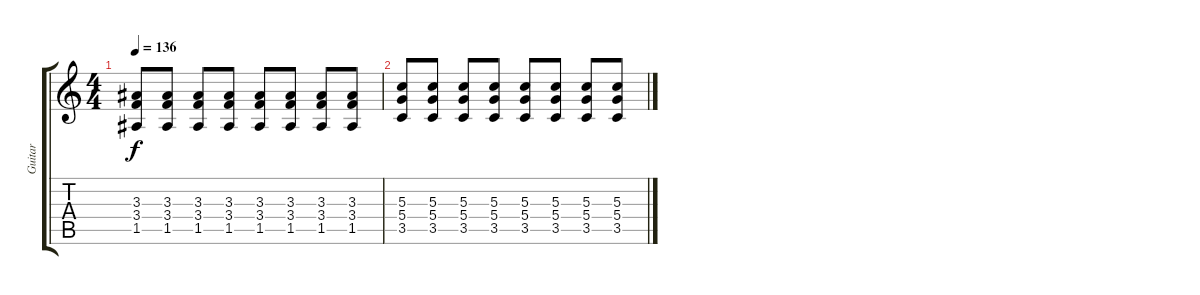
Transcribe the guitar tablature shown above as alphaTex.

\track ("Guitar" "Guitar") {instrument overdrivenguitar}
\staff {score tabs}
\tuning (E4 B3 G3 D3 A2 D2) {hide}
\ts (4 4)
\tempo 136
\clef g2
\ks c
(3.3 3.4 1.5).8{dy f} (3.3 3.4 1.5).8 (3.3 3.4 1.5).8 (3.3 3.4 1.5).8 (3.3 3.4 1.5).8 (3.3 3.4 1.5).8 (3.3 3.4 1.5).8 (3.3 3.4 1.5).8 |
(5.3 5.4 3.5).8 (5.3 5.4 3.5).8 (5.3 5.4 3.5).8 (5.3 5.4 3.5).8 (5.3 5.4 3.5).8 (5.3 5.4 3.5).8 (5.3 5.4 3.5).8 (5.3 5.4 3.5).8
